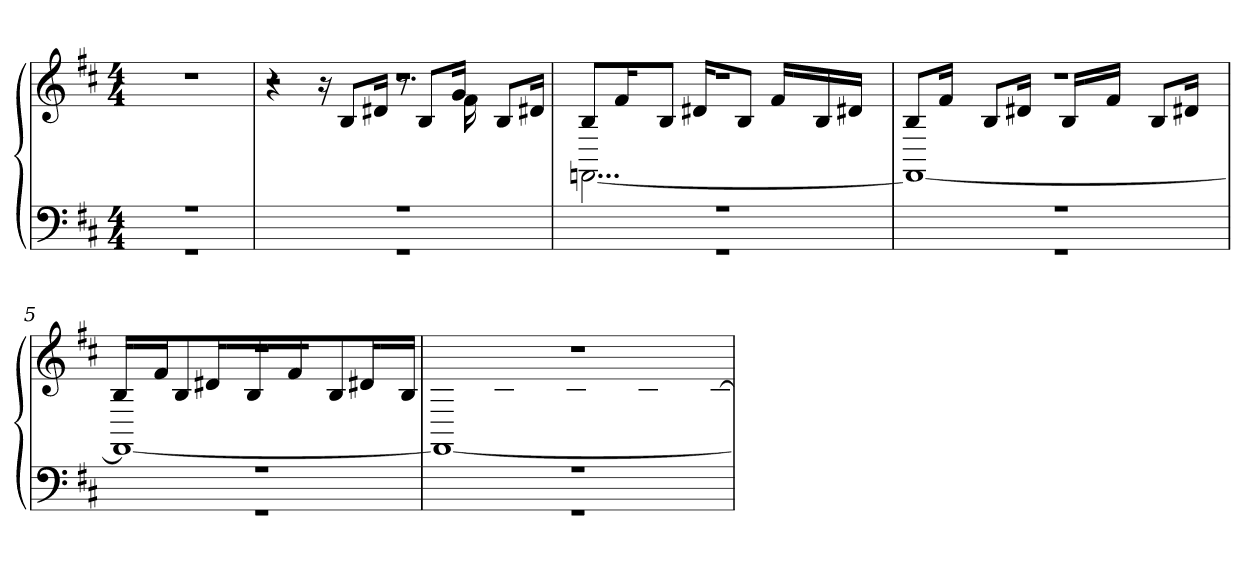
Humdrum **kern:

**kern	**kern
*part2	*part1
*staff2	*staff1
*clefF4	*clefG2
*k[f#c#]	*k[f#c#]
*b:	*b:
*M4/4	*M4/4
=1	=1
*^	*^
*	*	*	*^
*	*	*	*	*^
*	*	*	*	*	*^
1r	1r	1r	1r	1r	1r	1r
=2	=2	=2	=2	=2	=2	=2
1r	1r	4r	2r	1r	1r	1r
.	.	16r	.	.	.	.
.	.	8BL	.	.	.	.
.	.	16d#XJk	.	.	.	.
.	.	16ryy	8.r	.	.	.
.	.	8BL	.	.	.	.
.	.	16gJk	16f#	.	.	.
.	.	16ryy	4ryy	.	.	.
.	.	8BL	.	.	.	.
.	.	16d#XJk	.	.	.	.
=3	=3	=3	=3	=3	=3	=3
1r	1r	16ryy	16ryy	1r	1r	1r
.	.	8BL	[2...FF	.	.	.
.	.	16f#K	.	.	.	.
.	.	16ryy	.	.	.	.
.	.	8BJ	.	.	.	.
.	.	16d#XKL	.	.	.	.
.	.	16ryy	.	.	.	.
.	.	8BJ	.	.	.	.
.	.	16f#LL	.	.	.	.
.	.	16ryy	.	.	.	.
.	.	16B	.	.	.	.
.	.	16d#XJJ	.	.	.	.
.	.	16ryy	.	.	.	.
=4	=4	=4	=4	=4	=4	=4
1r	1r	8BL	1FF_	1r	1r	1r
.	.	16f#Jk	.	.	.	.
.	.	16ryy	.	.	.	.
.	.	8BL	.	.	.	.
.	.	16d#XJk	.	.	.	.
.	.	16ryy	.	.	.	.
.	.	16BLL	.	.	.	.
.	.	16ryy	.	.	.	.
.	.	16f#JJ	.	.	.	.
.	.	16ryy	.	.	.	.
.	.	8BL	.	.	.	.
.	.	16d#XJk	.	.	.	.
.	.	16ryy	.	.	.	.
=5	=5	=5	=5	=5	=5	=5
1r	1r	16BLL	1FF_	1r	1r	1r
.	.	16ryy	.	.	.	.
.	.	16f#J	.	.	.	.
.	.	8BJ	.	.	.	.
.	.	16d#XLL	.	.	.	.
.	.	16ryy	.	.	.	.
.	.	16BJ	.	.	.	.
.	.	16ryy	.	.	.	.
.	.	16f#JL	.	.	.	.
.	.	16ryy	.	.	.	.
.	.	8BJ	.	.	.	.
.	.	16d#XKL	.	.	.	.
.	.	16ryy	.	.	.	.
.	.	16BJJ	.	.	.	.
=6	=6	=6	=6	=6	=6	=6
1r	1r	16ryy	1FF_	1r	1r	1r
.	.	16f#KL	.	.	.	.
.	.	16ryy	.	.	.	.
.	.	8BJ	.	.	.	.
.	.	16eKL	.	.	.	.
.	.	16ryy	.	.	.	.
.	.	8BJ	.	.	.	.
.	.	16gKL	.	.	.	.
.	.	16ryy	.	.	.	.
.	.	8BJ	.	.	.	.
.	.	16eKL	.	.	.	.
.	.	16ryy	.	.	.	.
.	.	[16BJJ	.	.	.	.
*v	*v	*	*	*	*	*
*	*v	*v	*v	*v	*v
=	=
*-	*-
